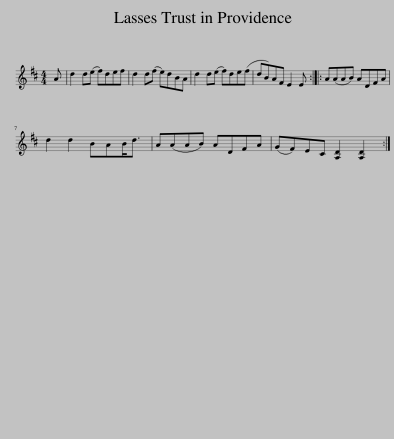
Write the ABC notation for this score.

X:1
L:1/8
M:4/4
I:linebreak $
K:D
V:1 treble
V:1
 A | d2 d(e f)def | d2 d(f e)dBA | d2 d(e f)de(f | dB)AF E2 E :: %5
 A(AAB) ADFA |$ d2 d2 BAB<d | A(AAB) ADFA | (GF)EC [A,D]2 [A,D]2 :| %9
